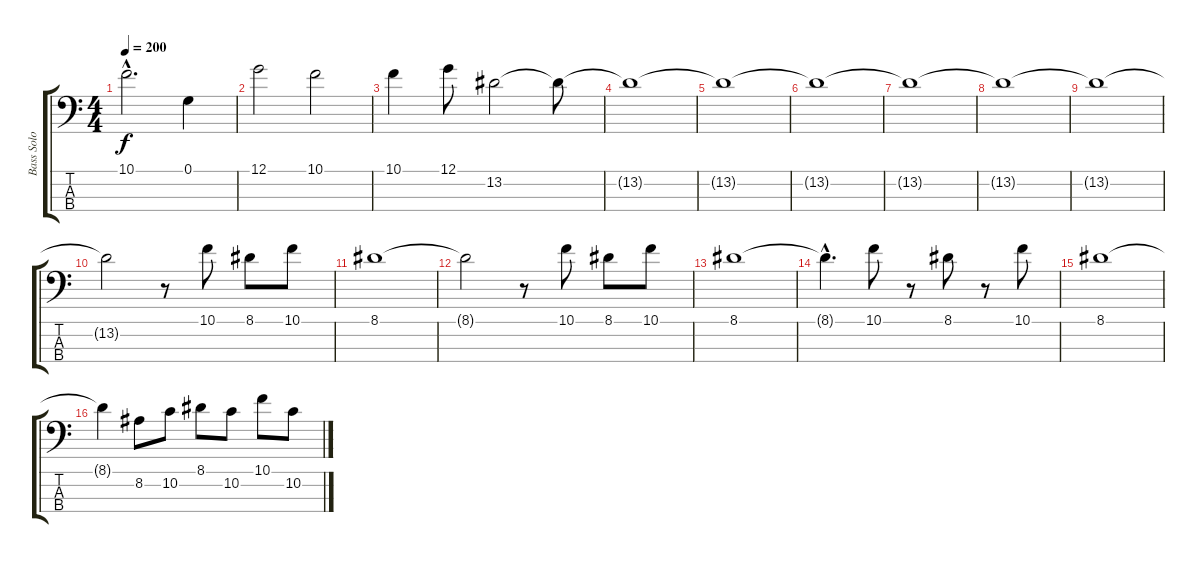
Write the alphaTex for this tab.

\track ("Bass Solo Version" "Bass Solo ") {instrument fretlessbass}
\staff {score tabs}
\tuning (G2 D2 A1 E1) {hide}
\ts (4 4)
\tempo 200
\clef f4
\ks c
10.1{hac}.2{d dy f} 0.1.4 |
12.1.2 10.1.2 |
10.1.4 12.1.8 13.2.2 13.2{t}.8 |
13.2{t}.1 |
13.2{t}.1 |
13.2{t}.1 |
13.2{t}.1 |
13.2{t}.1 |
13.2{t}.1 |
13.2{t}.2 r.8 10.1.8 8.1.8 10.1.8 |
8.1.1 |
8.1{t}.2 r.8 10.1.8 8.1.8 10.1.8 |
8.1.1 |
8.1{hac t}.4{d} 10.1.8 r.8 8.1.8 r.8 10.1.8 |
8.1.1 |
8.1{t}.4 8.2.8 10.2.8 8.1.8 10.2.8 10.1.8 10.2.8
